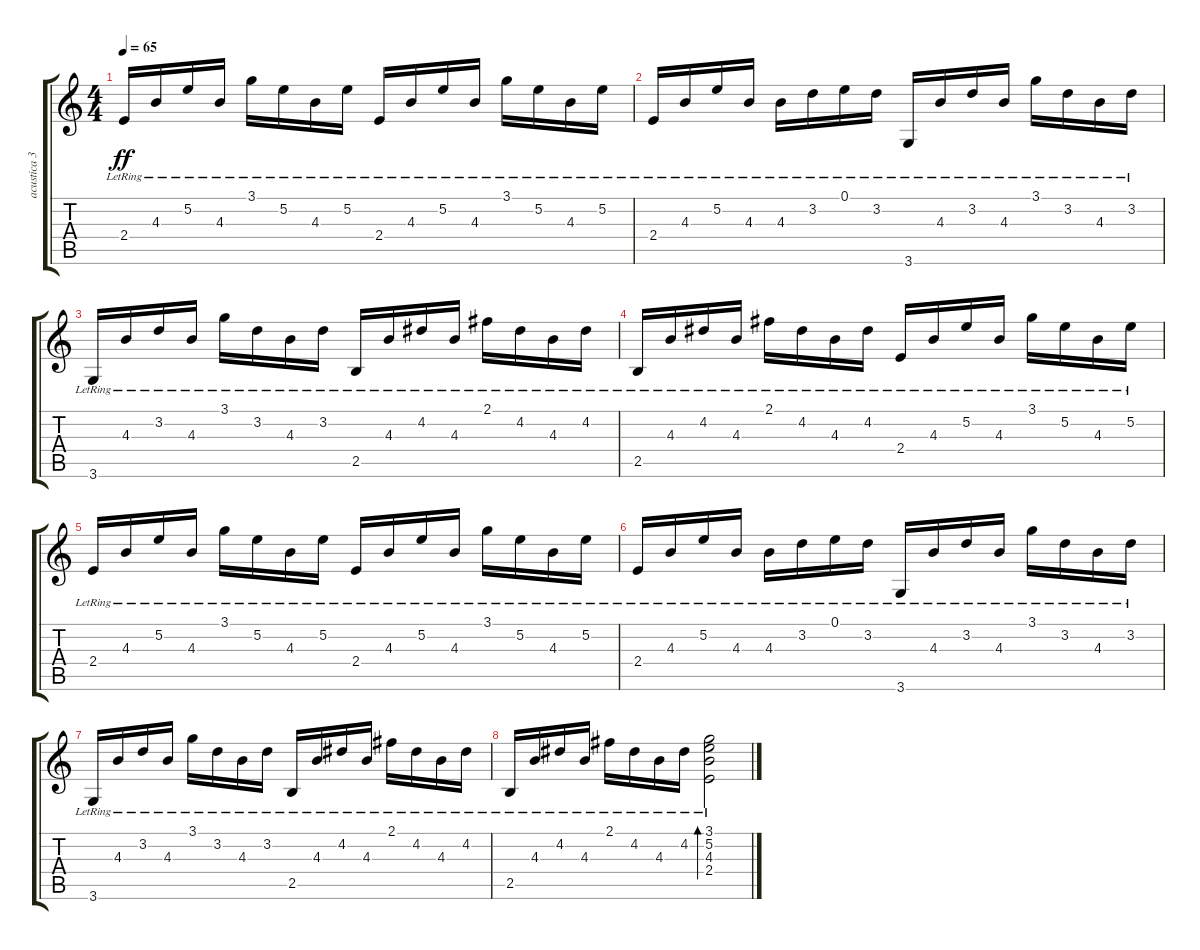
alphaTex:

\track ("acustica 3" "acustica 3") {instrument acousticguitarnylon}
\staff {score tabs}
\tuning (E4 B3 G3 D3 A2 E2) {hide}
\ts (4 4)
\tempo 65
\clef g2
\ks c
2.4{lr}.16{dy ff} 4.3{lr}.16 5.2{lr}.16 4.3{lr}.16 3.1{lr}.16 5.2{lr}.16 4.3{lr}.16 5.2{lr}.16 2.4{lr}.16 4.3{lr}.16 5.2{lr}.16 4.3{lr}.16 3.1{lr}.16 5.2{lr}.16 4.3{lr}.16 5.2{lr}.16 |
2.4{lr}.16 4.3{lr}.16 5.2{lr}.16 4.3{lr}.16 4.3{lr}.16 3.2{lr}.16 0.1{lr}.16 3.2{lr}.16 3.6{lr}.16 4.3{lr}.16 3.2{lr}.16 4.3{lr}.16 3.1{lr}.16 3.2{lr}.16 4.3{lr}.16 3.2{lr}.16 |
3.6{lr}.16 4.3{lr}.16 3.2{lr}.16 4.3{lr}.16 3.1{lr}.16 3.2{lr}.16 4.3{lr}.16 3.2{lr}.16 2.5{lr}.16 4.3{lr}.16 4.2{lr}.16 4.3{lr}.16 2.1{lr}.16 4.2{lr}.16 4.3{lr}.16 4.2{lr}.16 |
2.5{lr}.16 4.3{lr}.16 4.2{lr}.16 4.3{lr}.16 2.1{lr}.16 4.2{lr}.16 4.3{lr}.16 4.2{lr}.16 2.4{lr}.16 4.3{lr}.16 5.2{lr}.16 4.3{lr}.16 3.1{lr}.16 5.2{lr}.16 4.3{lr}.16 5.2{lr}.16 |
2.4{lr}.16 4.3{lr}.16 5.2{lr}.16 4.3{lr}.16 3.1{lr}.16 5.2{lr}.16 4.3{lr}.16 5.2{lr}.16 2.4{lr}.16 4.3{lr}.16 5.2{lr}.16 4.3{lr}.16 3.1{lr}.16 5.2{lr}.16 4.3{lr}.16 5.2{lr}.16 |
2.4{lr}.16 4.3{lr}.16 5.2{lr}.16 4.3{lr}.16 4.3{lr}.16 3.2{lr}.16 0.1{lr}.16 3.2{lr}.16 3.6{lr}.16 4.3{lr}.16 3.2{lr}.16 4.3{lr}.16 3.1{lr}.16 3.2{lr}.16 4.3{lr}.16 3.2{lr}.16 |
3.6{lr}.16 4.3{lr}.16 3.2{lr}.16 4.3{lr}.16 3.1{lr}.16 3.2{lr}.16 4.3{lr}.16 3.2{lr}.16 2.5{lr}.16 4.3{lr}.16 4.2{lr}.16 4.3{lr}.16 2.1{lr}.16 4.2{lr}.16 4.3{lr}.16 4.2{lr}.16 |
2.5{lr}.16 4.3{lr}.16 4.2{lr}.16 4.3{lr}.16 2.1{lr}.16 4.2{lr}.16 4.3{lr}.16 4.2{lr}.16 (3.1 5.2 4.3 2.4{lr}).2{bd 60}
